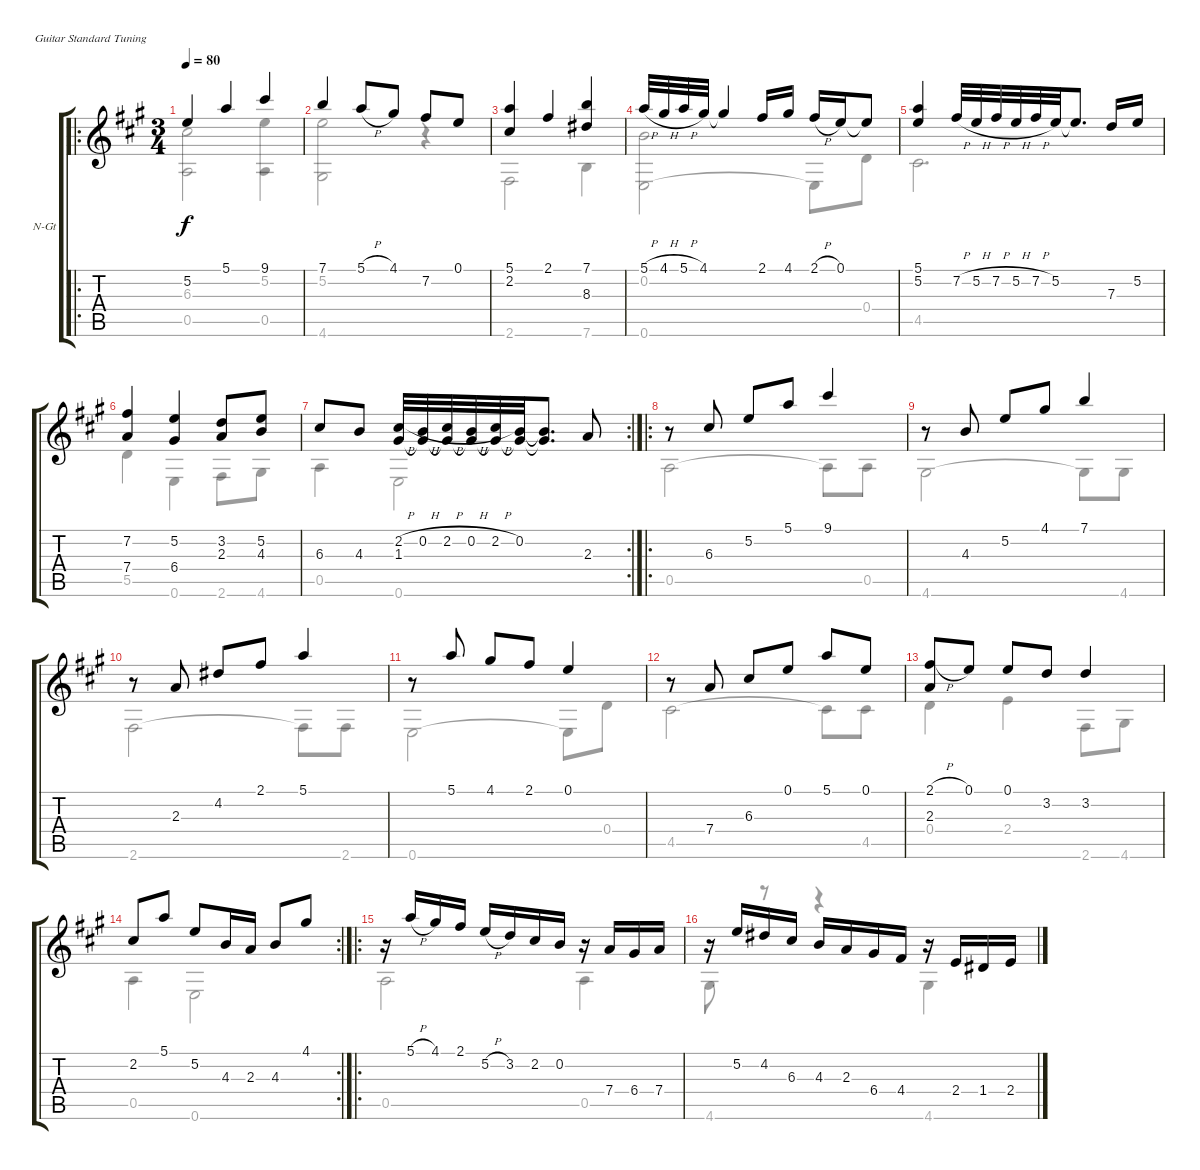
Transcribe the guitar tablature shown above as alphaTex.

\bracketExtendMode groupsimilarinstruments
\firstSystemTrackNameOrientation horizontal
\otherSystemsTrackNameOrientation horizontal
\track ("Chaconne" "N-Gt") {instrument acousticguitarnylon}
\staff {score tabs}
\tuning (E4 B3 G3 D3 A2 E2)
\voice
\ro
\ts (3 4)
\beaming (8 2 2 2 2)
\tempo 80
\clef g2
\ks a
5.2.4{dy f instrument acousticguitarnylon} 5.1.4 9.1.4 |
7.1.4 5.1{h}.8 4.1.8 7.2.8 0.1.8 |
(5.1 2.2).4 2.1.4 (7.1 8.3).4 |
5.1{h}.32 4.1{h}.32 5.1{h}.32 4.1.32 4.1{t}.4 2.1.16 4.1.16 2.1{h}.16 0.1.16 0.1{t}.8 |
(5.1 5.2).4 7.2{h}.32 5.2{h}.32 7.2{h}.32 5.2{h}.32 7.2{h}.32 5.2.32 5.2{t}.8{d} 7.3.16 5.2.16 |
(7.2 7.4).4 (5.2 6.4).4 (3.2 2.3).8 (5.2 4.3).8 |
\rc 2
6.3.8 4.3.8 (2.2{h} 1.3).32 (0.2{h} 1.3{t}).32 (2.2{h} 1.3{t}).32 (0.2{h} 1.3{t}).32 (2.2{h} 1.3{t}).32 (0.2 1.3{t}).32 (0.2{t} 1.3{t}).8{d} 2.3.8 |
\ro
r.8 6.3.8 5.2.8 5.1.8 9.1.4 |
r.8 4.3.8 5.2.8 4.1.8 7.1.4 |
r.8 2.3.8 4.2.8 2.1.8 5.1.4 |
r.8 5.1.8 4.1.8 2.1.8 0.1.4 |
r.8 7.4.8 6.3.8 0.1.8 5.1.8 0.1.8 |
(2.1{h} 2.3).8 0.1.8 0.1.8 3.2.8 3.2.4 |
\rc 2
2.2.8 5.1.8 5.2.8 4.3.16 2.3.16 4.3.8 4.1.8 |
\ro
r.16 5.1{h}.16 4.1.16 2.1.16 5.2{h}.16 3.2.16 2.2.16 0.2.16 r.16 7.4.16 6.4.16 7.4.16 |
r.16 5.2.16 4.2.16 6.3.16 4.3.16 2.3.16 6.4.16 4.4.16 r.16 2.4.16 1.4.16 2.4.16
\voice
\clef g2
\ottava regular
\simile none
\ks a
(6.3 0.5).2{dy f} (5.2 0.5).4 |
(5.2 4.6).2 r.4 |
2.6.2 7.6.4 |
(0.2 0.6).2 0.6{t}.8 0.4.8 |
4.5.2{d} |
5.5.4 0.6.4 2.6.8 4.6.8 |
0.5.4 0.6.2 |
0.5.2 0.5{t}.8 0.5.8 |
4.6.2 4.6{t}.8 4.6.8 |
2.6.2 2.6{t}.8 2.6.8 |
0.6.2 0.6{t}.8 0.4.8 |
4.5.2 4.5{t}.8 4.5.8 |
0.4.4 2.4.4 2.6.8 4.6.8 |
0.5.4 0.6.2 |
0.5.2 0.5.4 |
4.6.8 r.8 r.4 4.6.4
